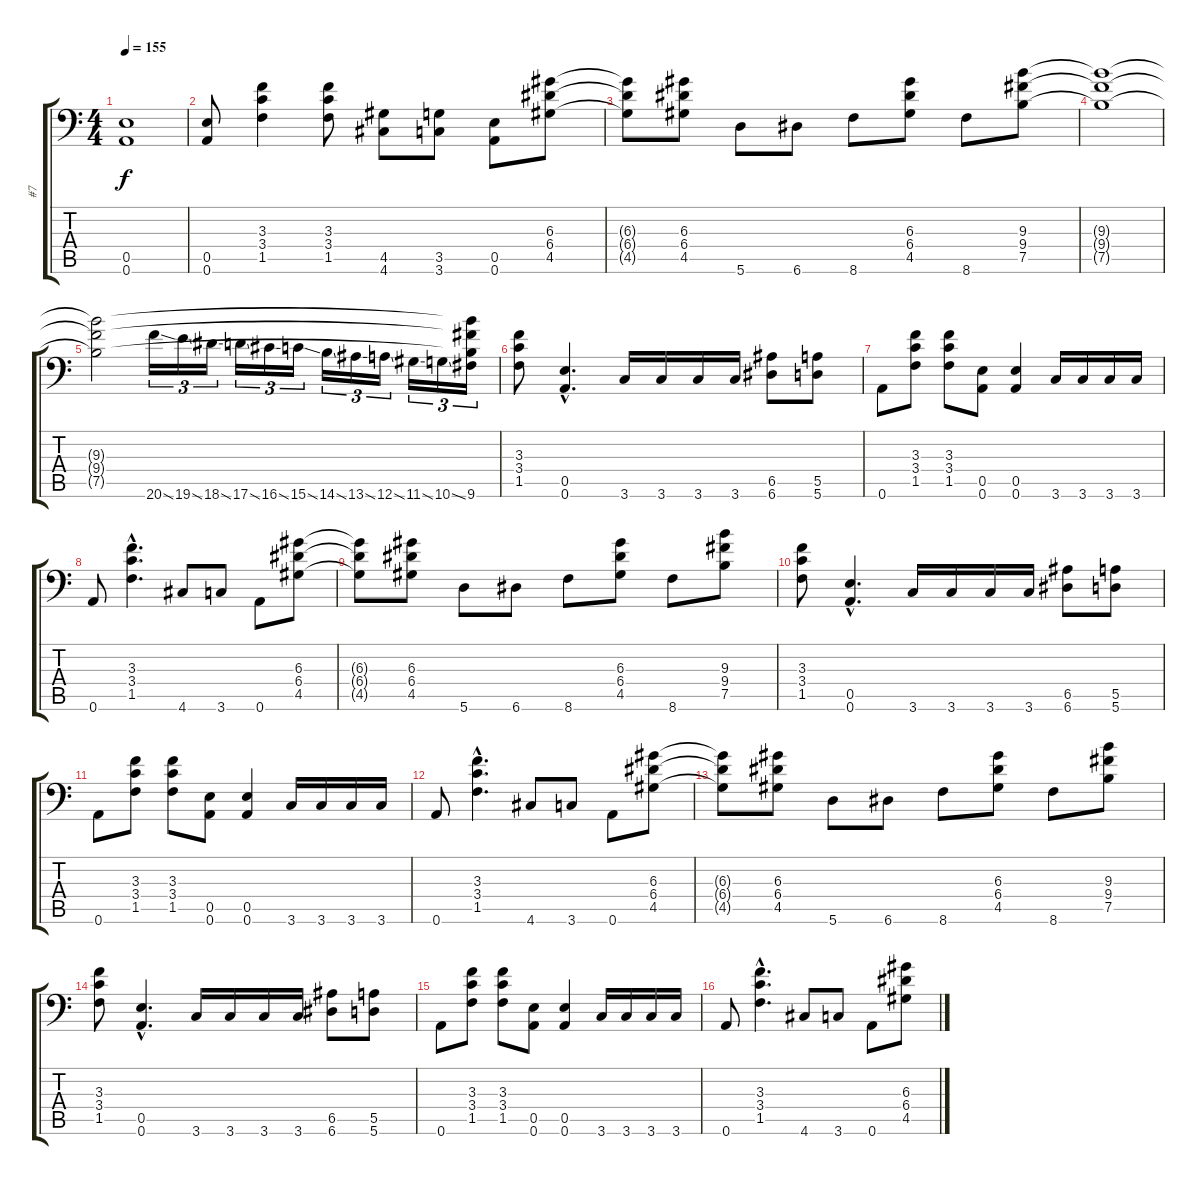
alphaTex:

\track ("#7" "#7") {instrument distortionguitar}
\staff {score tabs}
\tuning (B3 Gb3 D3 A2 E2 A1) {hide}
\ts (4 4)
\tempo 155
\clef f4
\ks c
(0.5{t} 0.6{t}).1{dy f} |
(0.5 0.6).8 (3.3 3.4 1.5).4 (3.3 3.4 1.5).8 (4.5 4.6).8 (3.5 3.6).8 (0.5 0.6).8 (6.3 6.4 4.5).8 |
(6.3{t} 6.4{t} 4.5{t}).8 (6.3 6.4 4.5).8 5.6.8 6.6.8 8.6.8 (6.3 6.4 4.5).8 8.6.8 (9.3 9.4 7.5).8 |
(9.3{t} 9.4{t} 7.5{t}).1 |
(9.3{t} 9.4{t} 7.5{t}).2 20.6{ss}.16{tu (3 2)} 19.6{ss}.16{tu (3 2)} 18.6{ss}.16{tu (3 2)} 17.6{ss}.16{tu (3 2)} 16.6{ss}.16{tu (3 2)} 15.6{ss}.16{tu (3 2)} 14.6{ss}.16{tu (3 2)} 13.6{ss}.16{tu (3 2)} 12.6{ss}.16{tu (3 2)} 11.6{ss}.16{tu (3 2)} 10.6{ss}.16{tu (3 2)} (9.3{t} 9.4{t} 7.5{t} 9.6).16{tu (3 2)} |
\section ("" " ")
(3.3 3.4 1.5).8 (0.5{hac} 0.6{hac}).4{d} 3.6.16 3.6.16 3.6.16 3.6.16 (6.5 6.6).8 (5.5 5.6).8 |
0.6.8 (3.3 3.4 1.5).8 (3.3 3.4 1.5).8 (0.5 0.6).8 (0.5 0.6).4 3.6.16 3.6.16 3.6.16 3.6.16 |
0.6.8 (3.3{hac} 3.4{hac} 1.5{hac}).4{d} 4.6.8 3.6.8 0.6.8 (6.3 6.4 4.5).8 |
(6.3{t} 6.4{t} 4.5{t}).8 (6.3 6.4 4.5).8 5.6.8 6.6.8 8.6.8 (6.3 6.4 4.5).8 8.6.8 (9.3 9.4 7.5).8 |
(3.3 3.4 1.5).8 (0.5{hac} 0.6{hac}).4{d} 3.6.16 3.6.16 3.6.16 3.6.16 (6.5 6.6).8 (5.5 5.6).8 |
0.6.8 (3.3 3.4 1.5).8 (3.3 3.4 1.5).8 (0.5 0.6).8 (0.5 0.6).4 3.6.16 3.6.16 3.6.16 3.6.16 |
0.6.8 (3.3{hac} 3.4{hac} 1.5{hac}).4{d} 4.6.8 3.6.8 0.6.8 (6.3 6.4 4.5).8 |
(6.3{t} 6.4{t} 4.5{t}).8 (6.3 6.4 4.5).8 5.6.8 6.6.8 8.6.8 (6.3 6.4 4.5).8 8.6.8 (9.3 9.4 7.5).8 |
(3.3 3.4 1.5).8 (0.5{hac} 0.6{hac}).4{d} 3.6.16 3.6.16 3.6.16 3.6.16 (6.5 6.6).8 (5.5 5.6).8 |
0.6.8 (3.3 3.4 1.5).8 (3.3 3.4 1.5).8 (0.5 0.6).8 (0.5 0.6).4 3.6.16 3.6.16 3.6.16 3.6.16 |
0.6.8 (3.3{hac} 3.4{hac} 1.5{hac}).4{d} 4.6.8 3.6.8 0.6.8 (6.3 6.4 4.5).8
